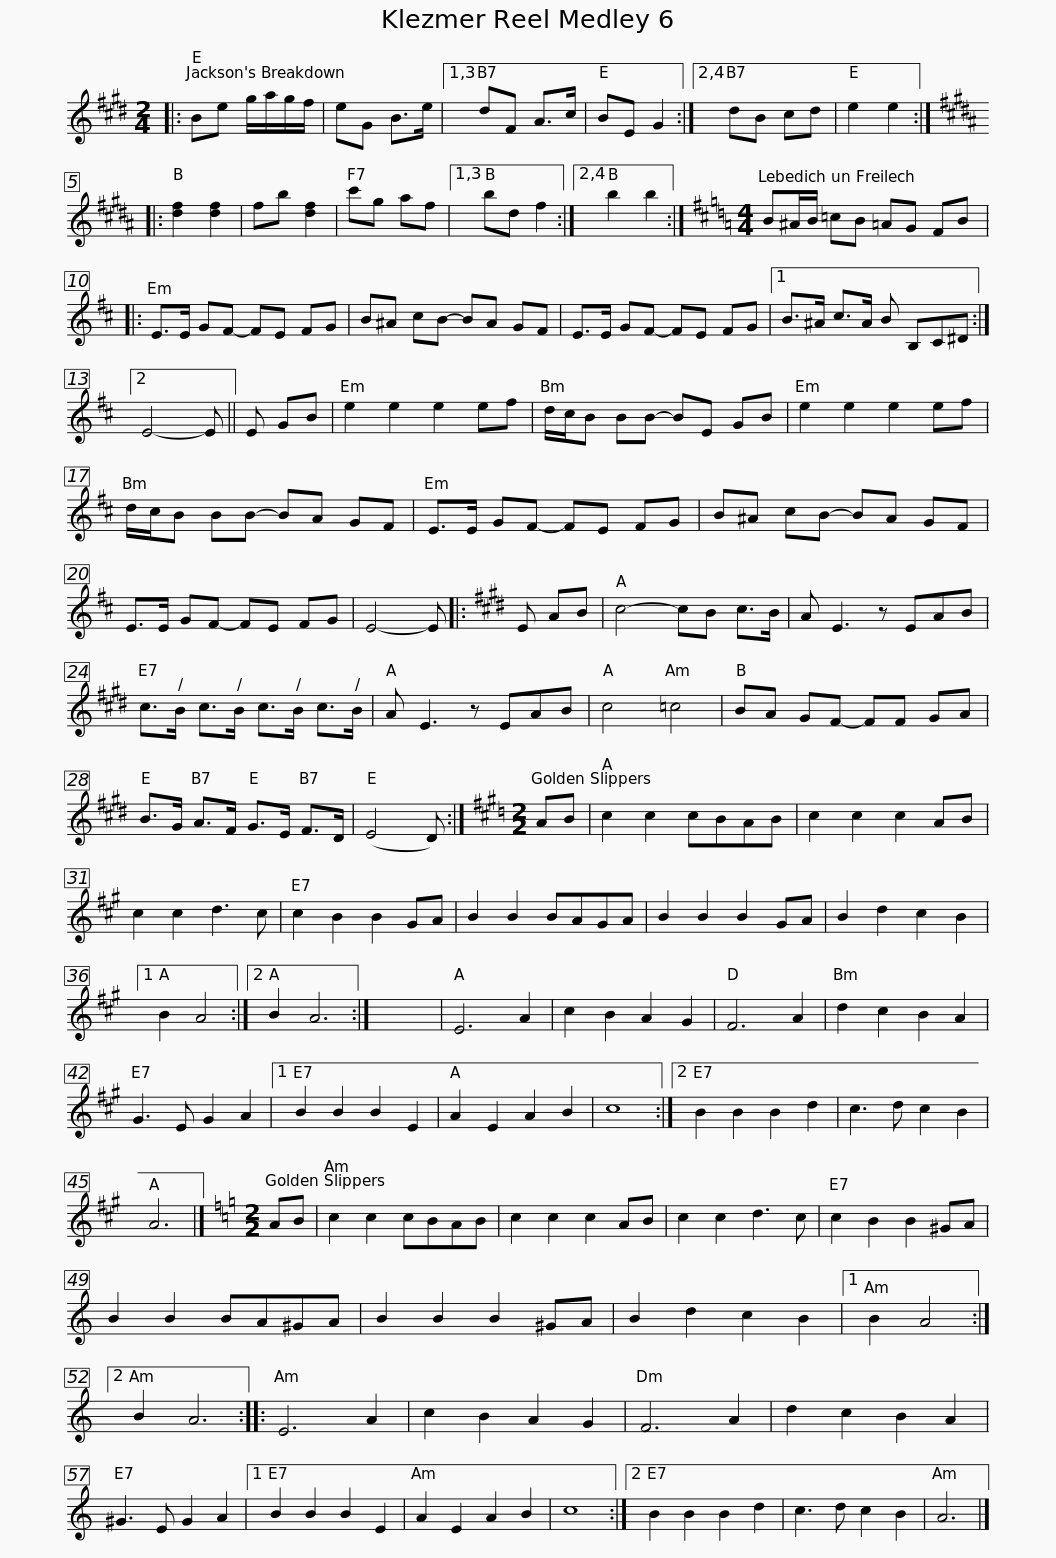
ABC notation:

X:1
L:1/8
M:2/4
I:linebreak $
K:E
V:1 treble
V:1
|: Be g/a/g/f/ | eG B>e |1,3 dF A>c | BE G2 :|2,4 dB cd | %5
 e2 e2 ::[K:B] [df]2 [df]2 | fb [df]2 | c'g af |1,3$ bd f2 :|2,4 %10
 b2 b2 :|[K:D][M:4/4] B^A/B/ =cB =AG FB |: E>E GF- FE FG | B^A cB- BA GF |$ E>E GF- FE FG |1 %15
 B>^A c>A B B,C^D :|2 E4- E || E GB | e2 e2 e2 ef | d/c/B BB- BE GB |$ %20
 e2 e2 e2 ef | d/c/B BB- BA GF | E>E GF- FE FG | B^A cB- BA GF | E>E GF- FE FG | %25
 E4- E |:$[K:E] E AB | c4- cB c>B | A E3 z EAB | c>B c>B c>B c>B | %30
 A E3 z EAB | c4 =c4 |$ BA GF- FF GA | B>G A>F G>E F>D | (E4 D) :| %35
[K:A][M:2/2] AB | c2 c2 cBAB | c2 c2 c2 AB | c2 c2 d3 c |$ c2 B2 B2 GA | %40
 B2 B2 BAGA | B2 B2 B2 GA | B2 d2 c2 B2 |1 B2 A4 :|2 B2 A6 :| %45
 x8 | E6 A2 | c2 B2 A2 G2 | F6 A2 |$ d2 c2 B2 A2 | %50
 G3 E G2 A2 |1 B2 B2 B2 E2 | A2 E2 A2 B2 | c8 :|2 B2 B2 B2 d2 | %55
 c3 d c2 B2 | A6 |][K:Amin][M:2/2] AB | c2 c2 cBAB |$ c2 c2 c2 AB | %60
 c2 c2 d3 c | c2 B2 B2 ^GA | B2 B2 BA^GA | B2 B2 B2 ^GA | B2 d2 c2 B2 |1 %65
 B2 A4 :|2 B2 A6 :: E6 A2 |$ c2 B2 A2 G2 | F6 A2 | %70
 d2 c2 B2 A2 | ^G3 E G2 A2 |1 B2 B2 B2 E2 | A2 E2 A2 B2 | c8 :|2 %75
 B2 B2 B2 d2 | c3 d c2 B2 | A6 |] %78
